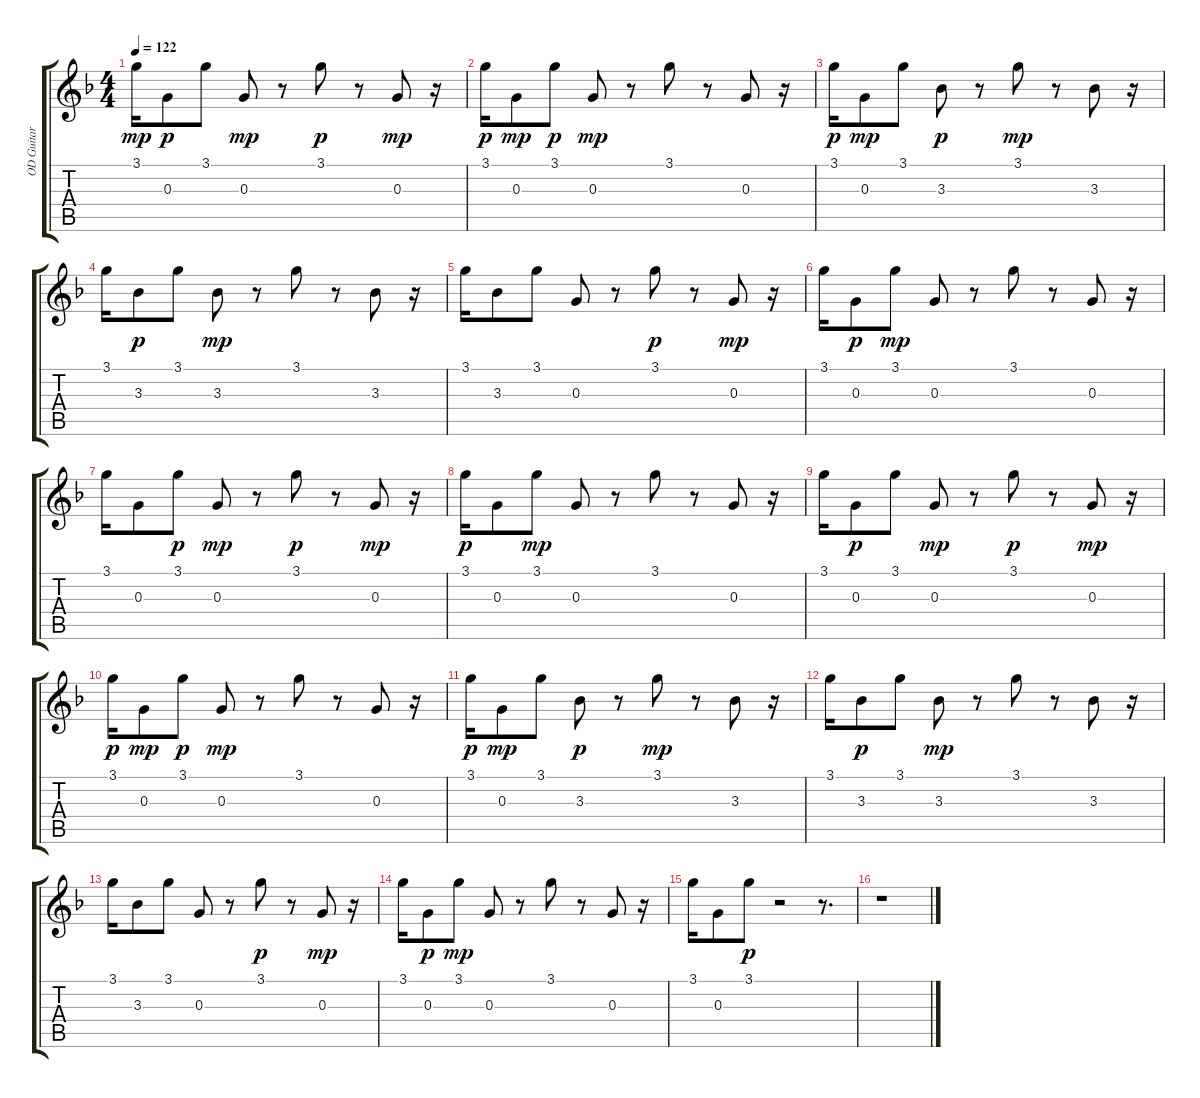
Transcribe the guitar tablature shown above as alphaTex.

\track ("OD Guitar" "OD Guitar") {instrument overdrivenguitar}
\staff {score tabs}
\tuning (E4 B3 G3 D3 A2 E2) {hide}
\ts (4 4)
\tempo 122
\clef g2
\ks f
3.1.16{dy mp} 0.3.8{dy p} 3.1.8 0.3.8{dy mp} r.8 3.1.8{dy p} r.8 0.3.8{dy mp} r.16 |
3.1.16{dy p} 0.3.8{dy mp} 3.1.8{dy p} 0.3.8{dy mp} r.8 3.1.8 r.8 0.3.8 r.16 |
3.1.16{dy p} 0.3.8{dy mp} 3.1.8 3.3.8{dy p} r.8 3.1.8{dy mp} r.8 3.3.8 r.16 |
3.1.16 3.3.8{dy p} 3.1.8 3.3.8{dy mp} r.8 3.1.8 r.8 3.3.8 r.16 |
3.1.16 3.3.8 3.1.8 0.3.8 r.8 3.1.8{dy p} r.8 0.3.8{dy mp} r.16 |
3.1.16 0.3.8{dy p} 3.1.8{dy mp} 0.3.8 r.8 3.1.8 r.8 0.3.8 r.16 |
3.1.16 0.3.8 3.1.8{dy p} 0.3.8{dy mp} r.8 3.1.8{dy p} r.8 0.3.8{dy mp} r.16 |
3.1.16{dy p} 0.3.8 3.1.8{dy mp} 0.3.8 r.8 3.1.8 r.8 0.3.8 r.16 |
3.1.16 0.3.8{dy p} 3.1.8 0.3.8{dy mp} r.8 3.1.8{dy p} r.8 0.3.8{dy mp} r.16 |
3.1.16{dy p} 0.3.8{dy mp} 3.1.8{dy p} 0.3.8{dy mp} r.8 3.1.8 r.8 0.3.8 r.16 |
3.1.16{dy p} 0.3.8{dy mp} 3.1.8 3.3.8{dy p} r.8 3.1.8{dy mp} r.8 3.3.8 r.16 |
3.1.16 3.3.8{dy p} 3.1.8 3.3.8{dy mp} r.8 3.1.8 r.8 3.3.8 r.16 |
3.1.16 3.3.8 3.1.8 0.3.8 r.8 3.1.8{dy p} r.8 0.3.8{dy mp} r.16 |
3.1.16 0.3.8{dy p} 3.1.8{dy mp} 0.3.8 r.8 3.1.8 r.8 0.3.8 r.16 |
3.1.16 0.3.8 3.1.8{dy p} r.2 r.8{d} |
r.1
